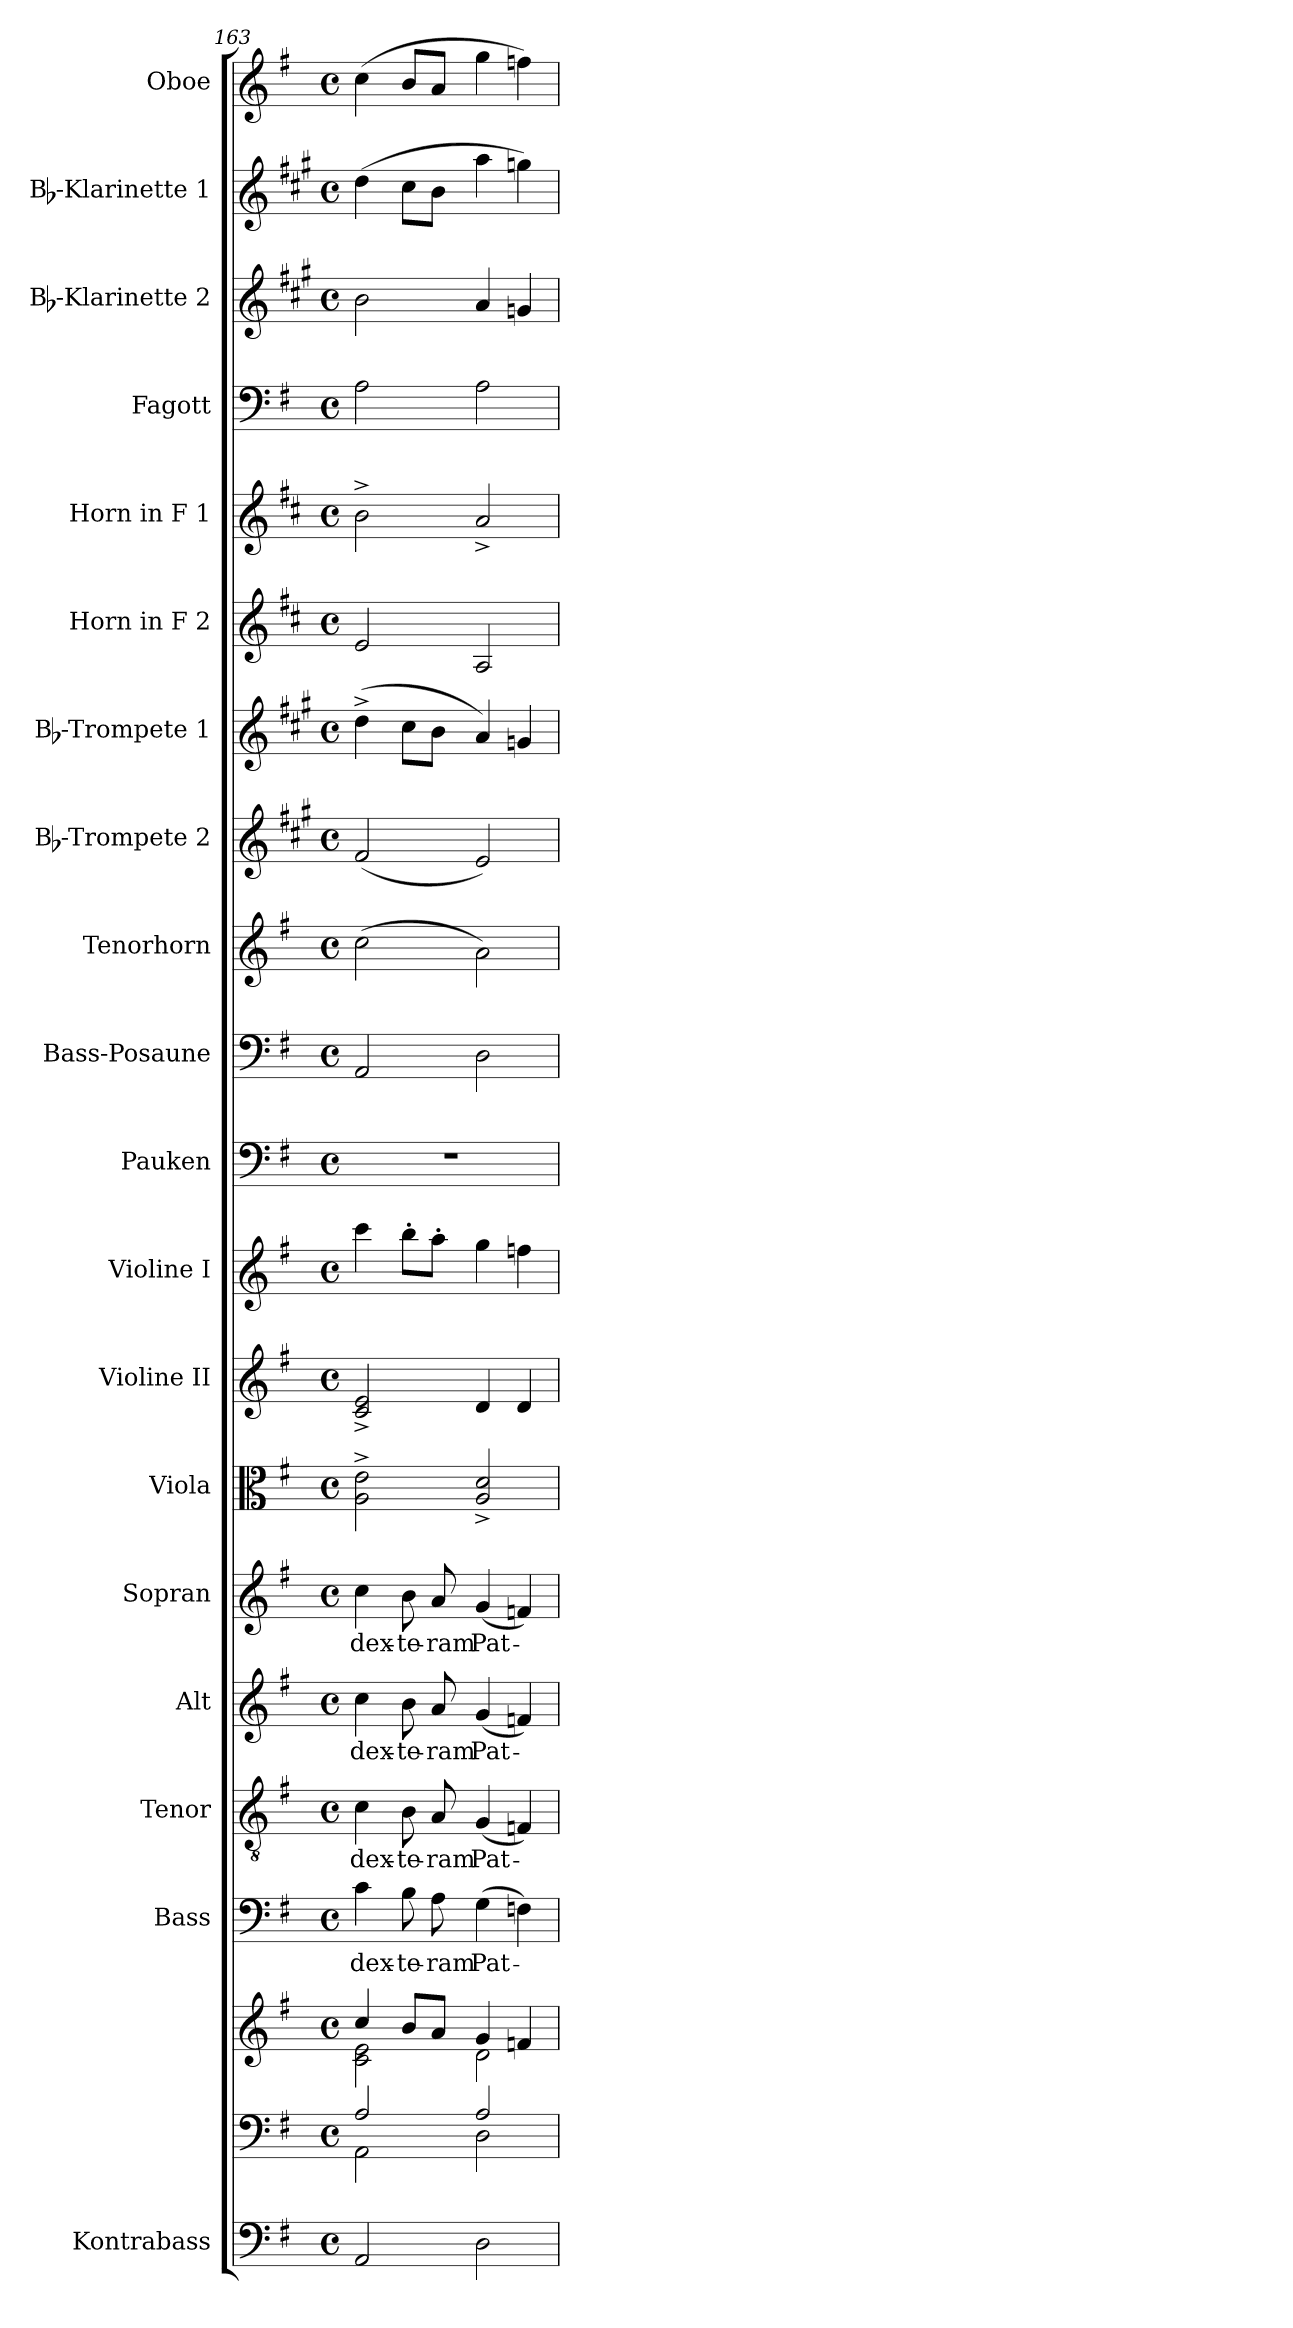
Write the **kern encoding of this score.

**kern	**kern	**kern	**kern	**text	**kern	**text	**kern	**text	**kern	**text	**kern	**kern	**kern	**kern	**kern	**kern	**kern	**kern	**kern	**kern	**kern	**kern	**kern	**kern
*part20	*part19	*part19	*part18	*part18	*part17	*part17	*part16	*part16	*part15	*part15	*part14	*part13	*part12	*part11	*part10	*part9	*part8	*part7	*part6	*part5	*part4	*part3	*part2	*part1
*staff21	*staff20	*staff19	*staff18	*staff18	*staff17	*staff17	*staff16	*staff16	*staff15	*staff15	*staff14	*staff13	*staff12	*staff11	*staff10	*staff9	*staff8	*staff7	*staff6	*staff5	*staff4	*staff3	*staff2	*staff1
*I"Kontrabass	*	*	*I"Bass	*	*I"Tenor	*	*I"Alt	*	*I"Sopran	*	*I"Viola	*I"Violine II	*I"Violine I	*I"Pauken	*I"Bass-Posaune	*I"Tenorhorn	*I"Bb-Trompete 2	*I"Bb-Trompete 1	*I"Horn in F 2	*I"Horn in F 1	*I"Fagott	*I"Bb-Klarinette 2	*I"Bb-Klarinette 1	*I"Oboe
*I'Kb.	*	*	*I'B.	*	*I'T.	*	*I'A.	*	*I'S.	*	*I'Vla.	*I'Vl. II	*I'Vl. I	*I'Pk.	*I'B. Pos.	*I'T. Hrn.	*I'Bb Trp. 2	*I'Bb Trp. 1	*	*	*I'Fg.	*I'Bb Kl. 2	*I'Bb Kl. 1	*I'Ob.
*clefF4	*clefF4	*clefG2	*clefF4	*	*clefGv2	*	*clefG2	*	*clefG2	*	*clefC3	*clefG2	*clefG2	*clefF4	*clefF4	*clefG2	*clefG2	*clefG2	*clefG2	*clefG2	*clefF4	*clefG2	*clefG2	*clefG2
*ITrd7c12	*	*	*	*	*	*	*	*	*	*	*	*	*	*	*	*ITrd8c14	*ITrd1c2	*ITrd1c2	*ITrd4c7	*ITrd4c7	*	*ITrd1c2	*ITrd1c2	*
*k[f#]	*k[f#]	*k[f#]	*k[f#]	*	*k[f#]	*	*k[f#]	*	*k[f#]	*	*k[f#]	*k[f#]	*k[f#]	*k[f#]	*k[f#]	*k[f#]	*k[f#]	*k[f#]	*k[f#]	*k[f#]	*k[f#]	*k[f#]	*k[f#]	*k[f#]
*G:	*G:	*G:	*G:	*	*G:	*	*G:	*	*G:	*	*G:	*G:	*G:	*G:	*G:	*G:	*G:	*G:	*G:	*G:	*G:	*G:	*G:	*G:
*M4/4	*M4/4	*M4/4	*M4/4	*	*M4/4	*	*M4/4	*	*M4/4	*	*M4/4	*M4/4	*M4/4	*M4/4	*M4/4	*M4/4	*M4/4	*M4/4	*M4/4	*M4/4	*M4/4	*M4/4	*M4/4	*M4/4
*met(c)	*met(c)	*met(c)	*met(c)	*	*met(c)	*	*met(c)	*	*met(c)	*	*met(c)	*met(c)	*met(c)	*met(c)	*met(c)	*met(c)	*met(c)	*met(c)	*met(c)	*met(c)	*met(c)	*met(c)	*met(c)	*met(c)
=163	=163	=163	=163	=163	=163	=163	=163	=163	=163	=163	=163	=163	=163	=163	=163	=163	=163	=163	=163	=163	=163	=163	=163	=163
*	*^	*^	*	*	*	*	*	*	*	*	*	*	*	*	*	*	*	*	*	*	*	*	*	*
!	!	!	!	!	!	!LO:LY:b	!	!LO:LY:b	!	!LO:LY:b	!	!LO:LY:b	!	!	!	!	!	!	!	!	!	!	!	!	!	!
2AAA/	2A/	2AA\	4cc/	2c\ 2e\	4c\	dex-	4c\	dex-	4cc\	dex-	4cc\	dex-	2A\^> 2e\^>	2c/^< 2e/^<	4ccc\	1r	2AA/	(>2c\	(<2e/	(>4cc^>\	2A/	2e^>\	2A\	2a\	(>4cc\	(>4cc\
!	!	!	!	!	!	!LO:LY:b	!	!LO:LY:b	!	!LO:LY:b	!	!LO:LY:b	!	!	!	!	!	!	!	!	!	!	!	!	!	!
.	.	.	8b/L	.	8B\	-te-	8B\	-te-	8b\	-te-	8b\	-te-	.	.	8bb'>\L	.	.	.	.	8b\L	.	.	.	.	8b\L	8b/L
!	!	!	!	!	!	!LO:LY:b	!	!LO:LY:b	!	!LO:LY:b	!	!LO:LY:b	!	!	!	!	!	!	!	!	!	!	!	!	!	!
.	.	.	8a/J	.	8A\	-ram	8A/	-ram	8a/	-ram	8a/	-ram	.	.	8aa'>\J	.	.	.	.	8a\J	.	.	.	.	8a\J	8a/J
!	!	!	!	!	!	!LO:LY:b	!	!LO:LY:b	!	!LO:LY:b	!	!LO:LY:b	!	!	!	!	!	!	!	!	!	!	!	!	!	!
2DD\	2A/	2D\	4g/	2d\	(>4G\	Pat-	(<4G/	Pat-	(<4g/	Pat-	(<4g/	Pat-	2A/^< 2d/^<	4d/	4gg\	.	2D\	2A\)	2d/)	4g/)	2D/	2d^</	2A\	4g/	4gg\	4gg\
.	.	.	4fn/	.	4Fn\)	.	4Fn/)	.	4fn/)	.	4fn/)	.	.	4d/	4ffn\	.	.	.	.	4fn/	.	.	.	4fn/	4ffn\)	4ffn\)
*	*v	*v	*	*	*	*	*	*	*	*	*	*	*	*	*	*	*	*	*	*	*	*	*	*	*	*
*	*	*v	*v	*	*	*	*	*	*	*	*	*	*	*	*	*	*	*	*	*	*	*	*	*	*
=	=	=	=	=	=	=	=	=	=	=	=	=	=	=	=	=	=	=	=	=	=	=	=	=
*-	*-	*-	*-	*-	*-	*-	*-	*-	*-	*-	*-	*-	*-	*-	*-	*-	*-	*-	*-	*-	*-	*-	*-	*-
